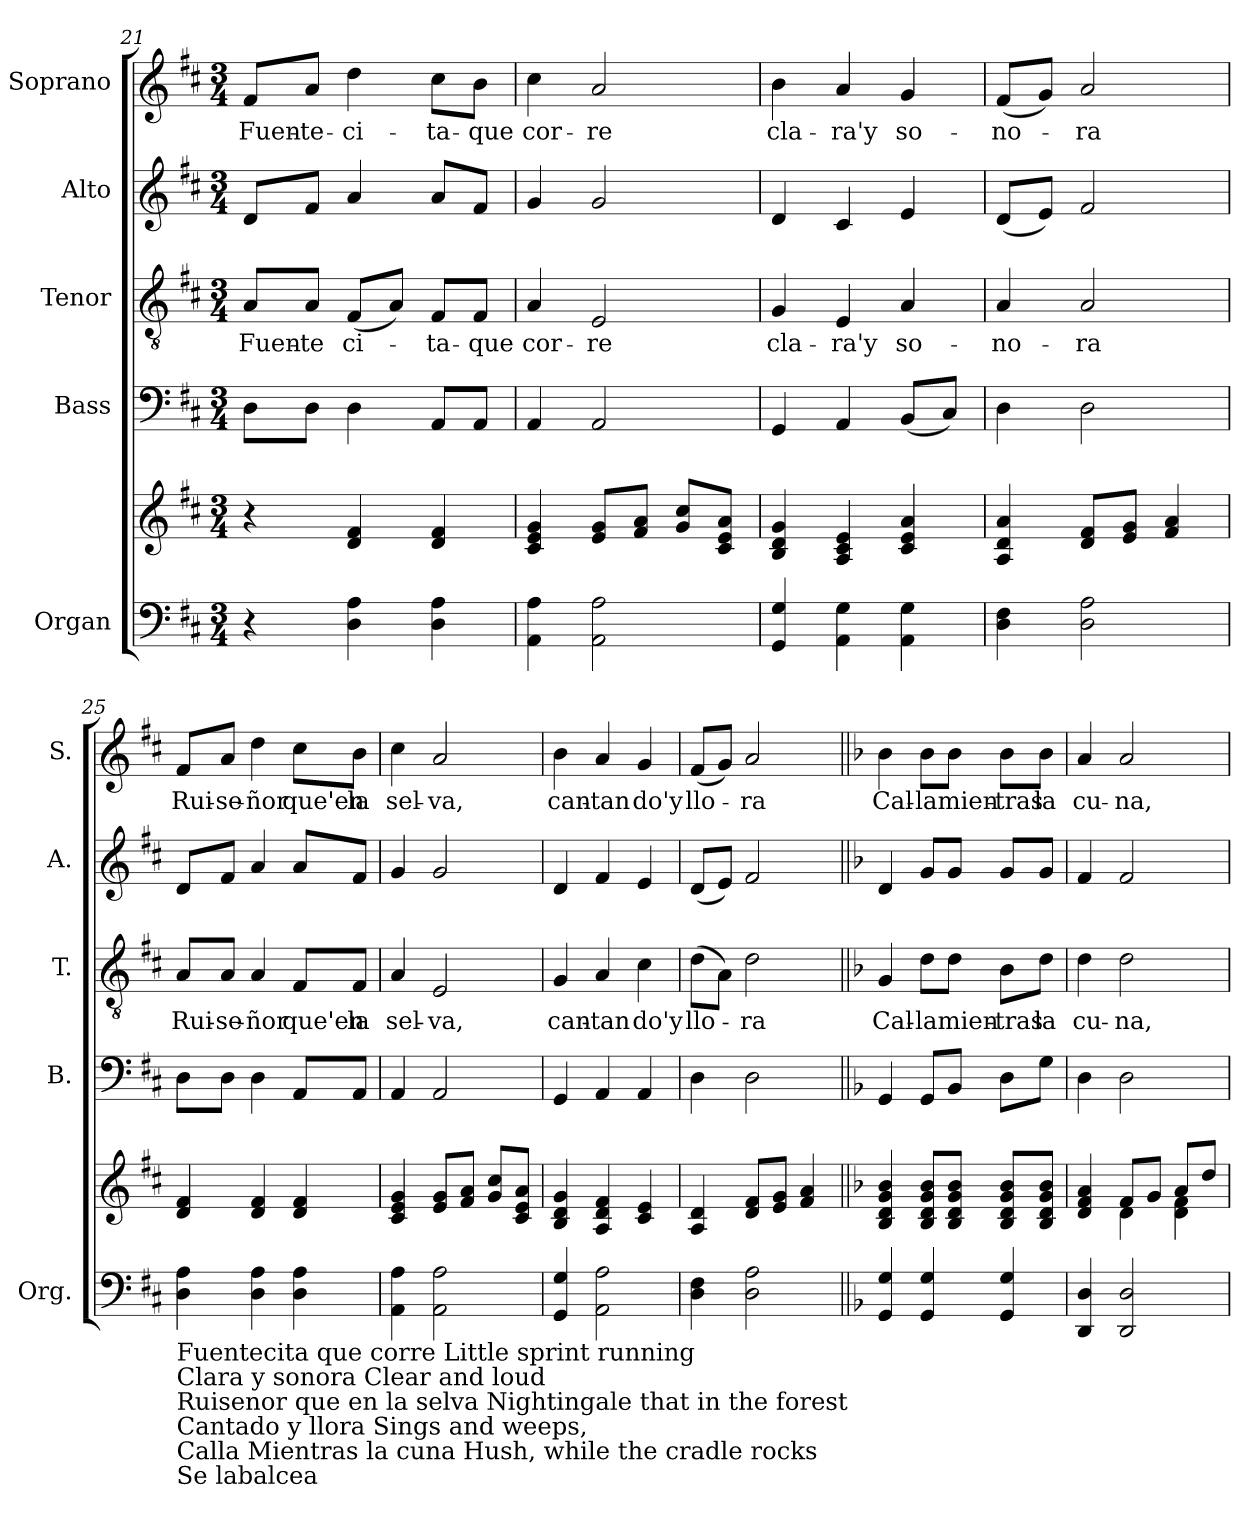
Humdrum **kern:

**kern	**kern	**kern	**kern	**text	**kern	**kern	**text
*part5	*part5	*part4	*part3	*part3	*part2	*part1	*part1
*staff6	*staff5	*staff4	*staff3	*staff3	*staff2	*staff1	*staff1
*I"Organ	*	*I"Bass	*I"Tenor	*	*I"Alto	*I"Soprano	*
*I'Org.	*	*I'B.	*I'T.	*	*I'A.	*I'S.	*
!!LO:PB:g=z
*clefF4	*clefG2	*clefF4	*clefGv2	*	*clefG2	*clefG2	*
*k[f#c#]	*k[f#c#]	*k[f#c#]	*k[f#c#]	*	*k[f#c#]	*k[f#c#]	*
*M3/4	*M3/4	*M3/4	*M3/4	*	*M3/4	*M3/4	*
=21	=21	=21	=21	=21	=21	=21	=21
!	!	!	!	!LO:LY:b	!	!	!LO:LY:b
4r	4r	8D\L	8A/L	Fuen-	8d/L	8f#/L	Fuen-
!	!	!	!	!LO:LY:b	!	!	!LO:LY:b
.	.	8D\J	8A/J	-te	8f#/J	8a/J	-te-
!	!	!	!	!LO:LY:b	!	!	!LO:LY:b
4D\ 4A\	4d/ 4f#/	4D\	(<8F#/L	-ci-	4a/	4dd\	-ci-
.	.	.	8A/J)	.	.	.	.
!	!	!	!	!LO:LY:b	!	!	!LO:LY:b
4D\ 4A\	4d/ 4f#/	8AA/L	8F#/L	-ta-	8a/L	8cc#\L	-ta-
!	!	!	!	!LO:LY:b	!	!	!LO:LY:b
.	.	8AA/J	8F#/J	-que	8f#/J	8b\J	-que
=22	=22	=22	=22	=22	=22	=22	=22
!	!	!	!	!LO:LY:b	!	!	!LO:LY:b
4AA\ 4A\	4c#/ 4e/ 4g/	4AA/	4A/	cor-	4g/	4cc#\	cor-
!	!	!	!	!LO:LY:b	!	!	!LO:LY:b
2AA\ 2A\	8e/ 8g/L	2AA/	2E/	-re	2g/	2a/	-re
.	8f#/ 8a/J	.	.	.	.	.	.
.	8g/ 8cc#/L	.	.	.	.	.	.
.	8c#/ 8e/ 8a/J	.	.	.	.	.	.
=23	=23	=23	=23	=23	=23	=23	=23
!	!	!	!	!LO:LY:b	!	!	!LO:LY:b
4GG/ 4G/	4B/ 4d/ 4g/	4GG/	4G/	cla-	4d/	4b\	cla-
!	!	!	!	!LO:LY:b	!	!	!LO:LY:b
4AA\ 4G\	4A/ 4c#/ 4e/	4AA/	4E/	-ra'y	4c#/	4a/	-ra'y
!	!	!	!	!LO:LY:b	!	!	!LO:LY:b
4AA\ 4G\	4c#/ 4e/ 4a/	(<8BB/L	4A/	so-	4e/	4g/	so-
.	.	8C#/J)	.	.	.	.	.
=24	=24	=24	=24	=24	=24	=24	=24
!	!	!	!	!LO:LY:b	!	!	!LO:LY:b
4D\ 4F#\	4A/ 4d/ 4a/	4D\	4A/	-no-	(<8d/L	(<8f#/L	-no-
.	.	.	.	.	8e/J)	8g/J)	.
!	!	!	!	!LO:LY:b	!	!	!LO:LY:b
2D\ 2A\	8d/ 8f#/L	2D\	2A/	-ra	2f#/	2a/	-ra
.	8e/ 8g/J	.	.	.	.	.	.
.	4f#/ 4a/	.	.	.	.	.	.
!!LO:LB:g=z
=25	=25	=25	=25	=25	=25	=25	=25
!LO:TX:b:t=Fuentecita que corre            Little sprint running	!	!	!	!	!	!	!
!LO:TX:b:t=Clara y sonora                     Clear and loud	!	!	!	!	!	!	!
!LO:TX:b:t=Ruisenor que en la selva     Nightingale that in the forest	!	!	!	!	!	!	!
!LO:TX:b:t=Cantado y llora                    Sings and weeps,	!	!	!	!	!	!	!
!LO:TX:b:t=Calla Mientras la cuna        Hush, while the cradle rocks	!	!	!	!	!	!	!
!LO:TX:b:t=Se labalcea	!	!	!	!	!	!	!
!	!	!	!	!LO:LY:b	!	!	!LO:LY:b
4D\ 4A\	4d/ 4f#/	8D\L	8A/L	Rui-	8d/L	8f#/L	Rui-
!	!	!	!	!LO:LY:b	!	!	!LO:LY:b
.	.	8D\J	8A/J	-se-	8f#/J	8a/J	-se-
!	!	!	!	!LO:LY:b	!	!	!LO:LY:b
4D\ 4A\	4d/ 4f#/	4D\	4A/	-ñor	4a/	4dd\	-ñor
!	!	!	!	!LO:LY:b	!	!	!LO:LY:b
4D\ 4A\	4d/ 4f#/	8AA/L	8F#/L	que'en	8a/L	8cc#\L	que'en
!	!	!	!	!LO:LY:b	!	!	!LO:LY:b
.	.	8AA/J	8F#/J	la	8f#/J	8b\J	la
=26	=26	=26	=26	=26	=26	=26	=26
!	!	!	!	!LO:LY:b	!	!	!LO:LY:b
4AA\ 4A\	4c#/ 4e/ 4g/	4AA/	4A/	sel-	4g/	4cc#\	sel-
!	!	!	!	!LO:LY:b	!	!	!LO:LY:b
2AA\ 2A\	8e/ 8g/L	2AA/	2E/	-va,	2g/	2a/	-va,
.	8f#/ 8a/J	.	.	.	.	.	.
.	8g/ 8cc#/L	.	.	.	.	.	.
.	8c#/ 8e/ 8a/J	.	.	.	.	.	.
=27	=27	=27	=27	=27	=27	=27	=27
!	!	!	!	!LO:LY:b	!	!	!LO:LY:b
4GG/ 4G/	4B/ 4d/ 4g/	4GG/	4G/	can-	4d/	4b\	can-
!	!	!	!	!LO:LY:b	!	!	!LO:LY:b
2AA\ 2A\	4A/ 4d/ 4f#/	4AA/	4A/	-tan	4f#/	4a/	-tan
!	!	!	!	!LO:LY:b	!	!	!LO:LY:b
.	4c#/ 4e/	4AA/	4c#\	do'y	4e/	4g/	do'y
=28	=28	=28	=28	=28	=28	=28	=28
!	!	!	!	!LO:LY:b	!	!	!LO:LY:b
4D\ 4F#\	4A/ 4d/	4D\	(>8d\L	llo-	(<8d/L	(<8f#/L	llo-
.	.	.	8A\J)	.	8e/J)	8g/J)	.
!	!	!	!	!LO:LY:b	!	!	!LO:LY:b
2D\ 2A\	8d/ 8f#/L	2D\	2d\	-ra	2f#/	2a/	-ra
.	8e/ 8g/J	.	.	.	.	.	.
.	4f#/ 4a/	.	.	.	.	.	.
!!LO:PB:g=z
=29||	=29||	=29||	=29||	=29||	=29||	=29||	=29||
*k[b-]	*k[b-]	*k[b-]	*k[b-]	*	*k[b-]	*k[b-]	*
!	!	!	!	!LO:LY:b	!	!	!LO:LY:b
4GG/ 4G/	4B-/ 4d/ 4g/ 4b-/	4GG/	4G/	Cal-	4d/	4b-\	Cal-
!	!	!	!	!LO:LY:b	!	!	!LO:LY:b
4GG/ 4G/	8B-/ 8d/ 8g/ 8b-/L	8GG/L	8d\L	-la	8g/L	8b-\L	-la
!	!	!	!	!LO:LY:b	!	!	!LO:LY:b
.	8B-/ 8d/ 8g/ 8b-/J	8BB-/J	8d\J	mien-	8g/J	8b-\J	mien-
!	!	!	!	!LO:LY:b	!	!	!LO:LY:b
4GG/ 4G/	8B-/ 8d/ 8g/ 8b-/L	8D\L	8B-\L	-tras	8g/L	8b-\L	-tras
!	!	!	!	!LO:LY:b	!	!	!LO:LY:b
.	8B-/ 8d/ 8g/ 8b-/J	8G\J	8d\J	la	8g/J	8b-\J	la
=30	=30	=30	=30	=30	=30	=30	=30
*	*^	*	*	*	*	*	*
!	!	!	!	!	!LO:LY:b	!	!	!LO:LY:b
4DD/ 4D/	4d/ 4f/ 4a/	4ryy	4D\	4d\	cu-	4f/	4a/	cu-
!	!	!	!	!	!LO:LY:b	!	!	!LO:LY:b
2DD/ 2D/	8f/L	4d\	2D\	2d\	-na,	2f/	2a/	-na,
.	8g/J	.	.	.	.	.	.	.
.	8a/L	4d\ 4f\	.	.	.	.	.	.
.	8dd/J	.	.	.	.	.	.	.
*	*v	*v	*	*	*	*	*	*
=	=	=	=	=	=	=	=
*-	*-	*-	*-	*-	*-	*-	*-
